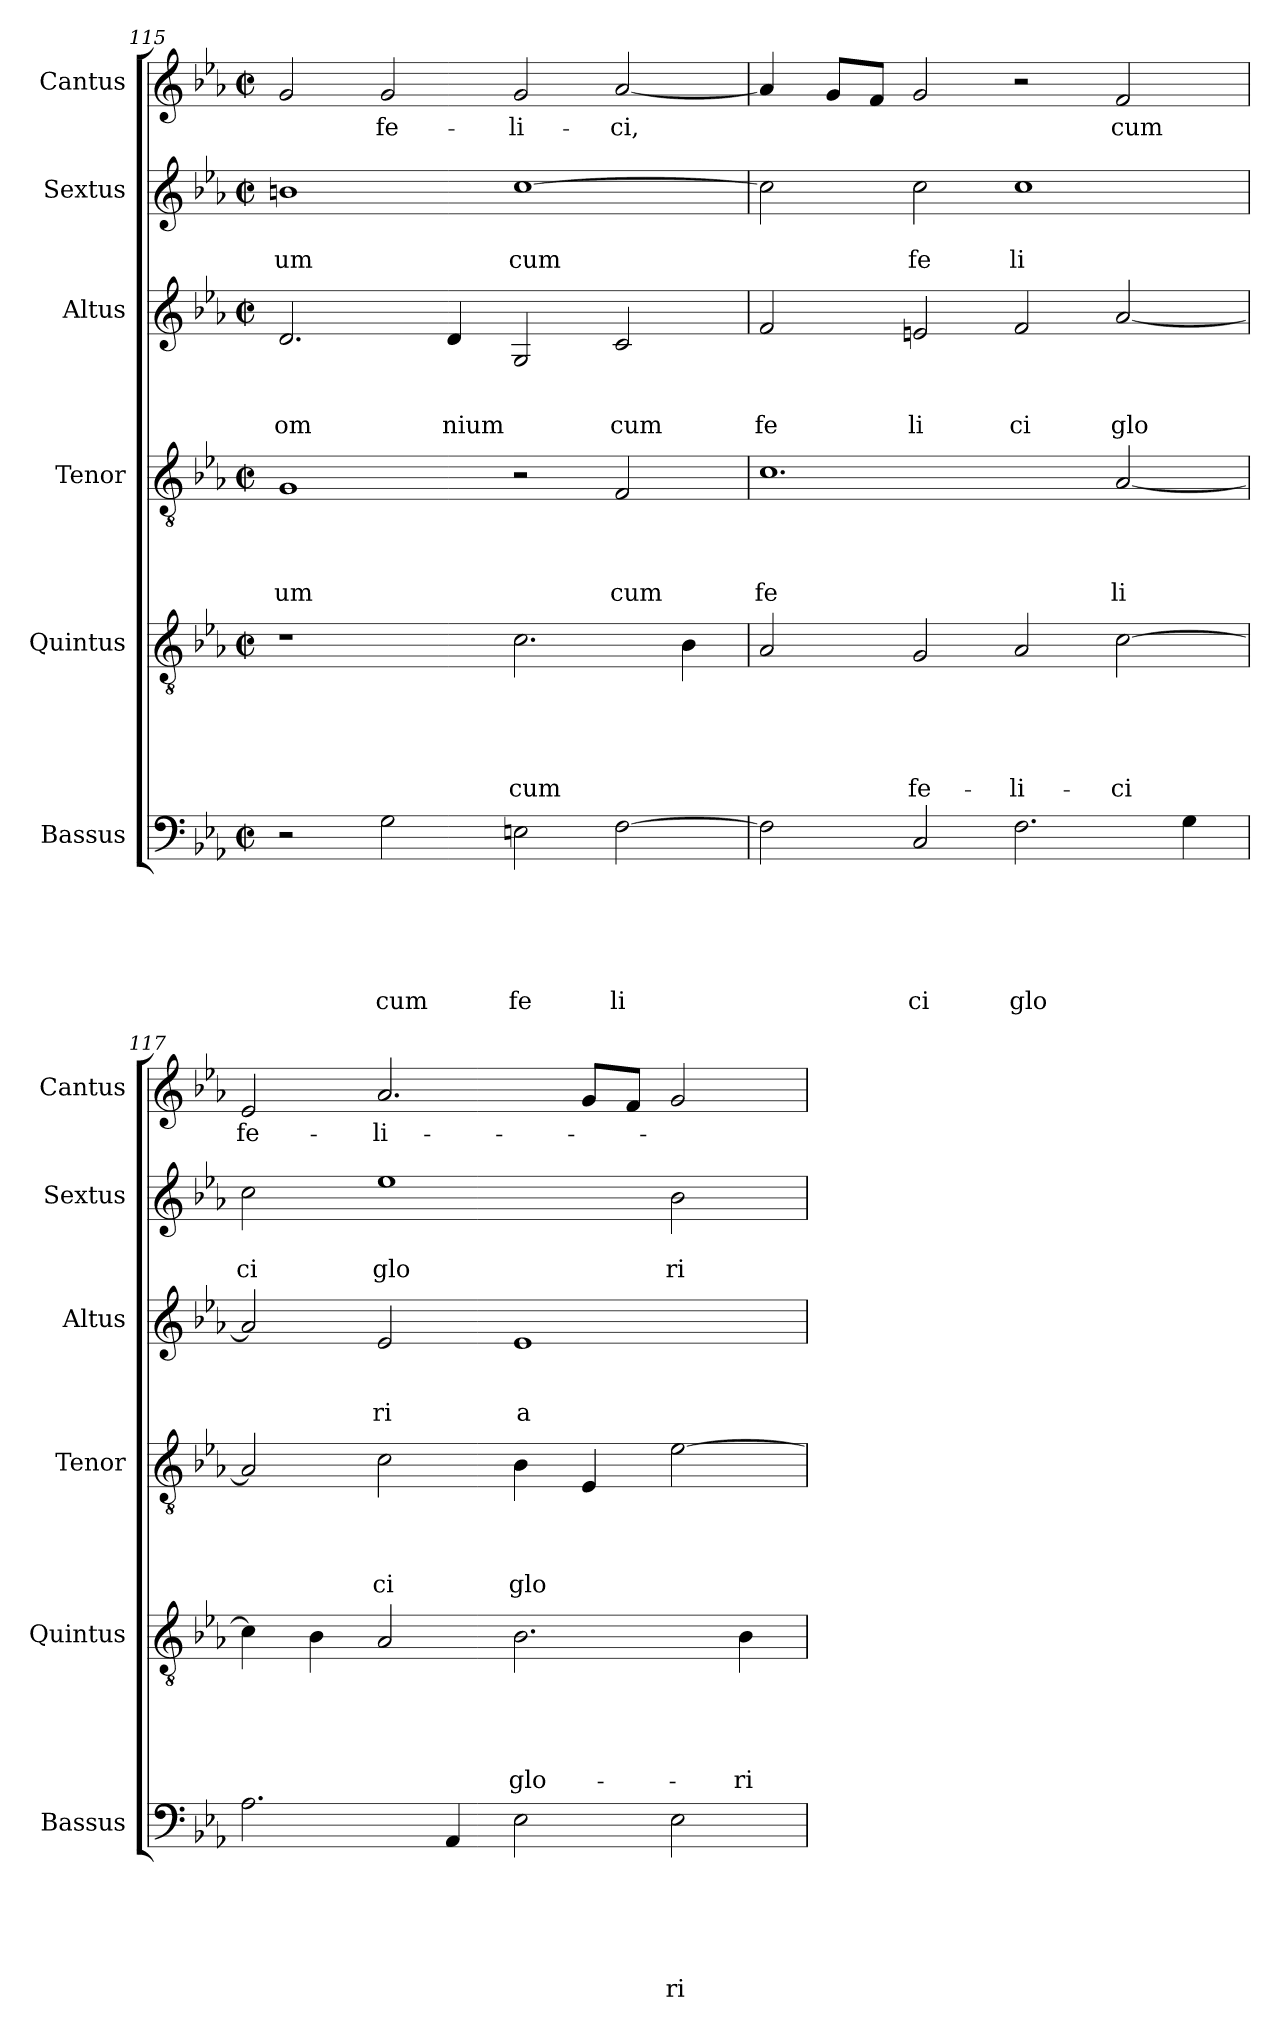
**kern	**text	**text	**text	**text	**text	**text	**kern	**text	**text	**text	**text	**text	**kern	**text	**text	**text	**text	**kern	**text	**text	**text	**kern	**text	**text	**kern	**text
*part6	*part6	*part6	*part6	*part6	*part6	*part6	*part5	*part5	*part5	*part5	*part5	*part5	*part4	*part4	*part4	*part4	*part4	*part3	*part3	*part3	*part3	*part2	*part2	*part2	*part1	*part1
*staff6	*staff6	*staff6	*staff6	*staff6	*staff6	*staff6	*staff5	*staff5	*staff5	*staff5	*staff5	*staff5	*staff4	*staff4	*staff4	*staff4	*staff4	*staff3	*staff3	*staff3	*staff3	*staff2	*staff2	*staff2	*staff1	*staff1
*I"Bassus	*	*	*	*	*	*	*I"Quintus	*	*	*	*	*	*I"Tenor	*	*	*	*	*I"Altus	*	*	*	*I"Sextus	*	*	*I"Cantus	*
*I'Bassus	*	*	*	*	*	*	*I'Quintus	*	*	*	*	*	*I'Tenor	*	*	*	*	*I'Altus	*	*	*	*I'Sextus	*	*	*I'Cantus	*
*clefF4	*	*	*	*	*	*	*clefGv2	*	*	*	*	*	*clefGv2	*	*	*	*	*clefG2	*	*	*	*clefG2	*	*	*clefG2	*
*k[b-e-a-]	*	*	*	*	*	*	*k[b-e-a-]	*	*	*	*	*	*k[b-e-a-]	*	*	*	*	*k[b-e-a-]	*	*	*	*k[b-e-a-]	*	*	*k[b-e-a-]	*
*E-:	*	*	*	*	*	*	*E-:	*	*	*	*	*	*E-:	*	*	*	*	*E-:	*	*	*	*E-:	*	*	*E-:	*
*M2/2	*	*	*	*	*	*	*M2/2	*	*	*	*	*	*M2/2	*	*	*	*	*M2/2	*	*	*	*M2/2	*	*	*M2/2	*
*met(c|)	*	*	*	*	*	*	*met(c|)	*	*	*	*	*	*met(c|)	*	*	*	*	*met(c|)	*	*	*	*met(c|)	*	*	*met(c|)	*
=115	=115	=115	=115	=115	=115	=115	=115	=115	=115	=115	=115	=115	=115	=115	=115	=115	=115	=115	=115	=115	=115	=115	=115	=115	=115	=115
!	!	!	!	!	!	!	!	!	!	!	!	!	!	!	!	!	!LO:LY:b	!	!	!	!LO:LY:b	!	!	!LO:LY:b	!	!
2r	.	.	.	.	.	.	1r	.	.	.	.	.	1G	.	.	.	um	2.d/	.	.	om	1bn	.	um	2g/	.
!	!	!	!	!	!	!LO:LY:b	!	!	!	!	!	!	!	!	!	!	!	!	!	!	!	!	!	!	!	!LO:LY:b
2G\	.	.	.	.	.	cum	.	.	.	.	.	.	.	.	.	.	.	.	.	.	.	.	.	.	2g/	fe-
!	!	!	!	!	!	!	!	!	!	!	!	!	!	!	!	!	!	!	!	!	!LO:LY:b	!	!	!	!	!
.	.	.	.	.	.	.	.	.	.	.	.	.	.	.	.	.	.	4d/	.	.	nium	.	.	.	.	.
!	!	!	!	!	!	!LO:LY:b	!	!	!	!	!	!LO:LY:b	!	!	!	!	!	!	!	!	!	!	!	!LO:LY:b	!	!LO:LY:b
2En\	.	.	.	.	.	fe	2.c\	.	.	.	.	-cum	2r	.	.	.	.	2G/	.	.	.	[>1cc	.	cum	2g/	-li-
!	!	!	!	!	!	!LO:LY:b	!	!	!	!	!	!	!	!	!	!	!LO:LY:b	!	!	!	!LO:LY:b	!	!	!	!	!LO:LY:b
[>2F\	.	.	.	.	.	li	.	.	.	.	.	.	2F/	.	.	.	cum	2c/	.	.	cum	.	.	.	[<2a-/	-ci,
.	.	.	.	.	.	.	4B-\	.	.	.	.	.	.	.	.	.	.	.	.	.	.	.	.	.	.	.
=116	=116	=116	=116	=116	=116	=116	=116	=116	=116	=116	=116	=116	=116	=116	=116	=116	=116	=116	=116	=116	=116	=116	=116	=116	=116	=116
!	!	!	!	!	!	!	!	!	!	!	!	!	!	!	!	!	!LO:LY:b	!	!	!	!LO:LY:b	!	!	!	!	!
2F\]	.	.	.	.	.	.	2A-/	.	.	.	.	.	1.c	.	.	.	fe	2f/	.	.	fe	2cc\]	.	.	4a-/]	.
.	.	.	.	.	.	.	.	.	.	.	.	.	.	.	.	.	.	.	.	.	.	.	.	.	8g/L	.
.	.	.	.	.	.	.	.	.	.	.	.	.	.	.	.	.	.	.	.	.	.	.	.	.	8f/J	.
!	!	!	!	!	!	!LO:LY:b	!	!	!	!	!	!LO:LY:b	!	!	!	!	!	!	!	!	!LO:LY:b	!	!	!LO:LY:b	!	!
2C/	.	.	.	.	.	ci	2G/	.	.	.	.	fe-	.	.	.	.	.	2en/	.	.	li	2cc\	.	fe	2g/	.
!	!	!	!	!	!	!LO:LY:b	!	!	!	!	!	!LO:LY:b	!	!	!	!	!	!	!	!	!LO:LY:b	!	!	!LO:LY:b	!	!
2.F\	.	.	.	.	.	glo	2A-/	.	.	.	.	-li-	.	.	.	.	.	2f/	.	.	ci	1cc	.	li	2r	.
!	!	!	!	!	!	!	!	!	!	!	!	!LO:LY:b	!	!	!	!	!LO:LY:b	!	!	!	!LO:LY:b	!	!	!	!	!LO:LY:b
.	.	.	.	.	.	.	[>2c\	.	.	.	.	-ci	[<2A-/	.	.	.	li	[<2a-/	.	.	glo	.	.	.	2f/	cum
4G\	.	.	.	.	.	.	.	.	.	.	.	.	.	.	.	.	.	.	.	.	.	.	.	.	.	.
=117	=117	=117	=117	=117	=117	=117	=117	=117	=117	=117	=117	=117	=117	=117	=117	=117	=117	=117	=117	=117	=117	=117	=117	=117	=117	=117
!	!	!	!	!	!	!	!	!	!	!	!	!	!	!	!	!	!	!	!	!	!	!	!	!LO:LY:b	!	!LO:LY:b
2.A-\	.	.	.	.	.	.	4c\]	.	.	.	.	.	2A-/]	.	.	.	.	2a-/]	.	.	.	2cc\	.	ci	2e-/	fe-
.	.	.	.	.	.	.	4B-\	.	.	.	.	.	.	.	.	.	.	.	.	.	.	.	.	.	.	.
!	!	!	!	!	!	!	!	!	!	!	!	!	!	!	!	!	!LO:LY:b	!	!	!	!LO:LY:b	!	!	!LO:LY:b	!	!LO:LY:b
.	.	.	.	.	.	.	2A-/	.	.	.	.	.	2c\	.	.	.	ci	2e-/	.	.	ri	1ee-	.	glo	2.a-/	-li-
4AA-/	.	.	.	.	.	.	.	.	.	.	.	.	.	.	.	.	.	.	.	.	.	.	.	.	.	.
!	!	!	!	!	!	!	!	!	!	!	!	!LO:LY:b	!	!	!	!	!LO:LY:b	!	!	!	!LO:LY:b	!	!	!	!	!
2E-\	.	.	.	.	.	.	2.B-\	.	.	.	.	glo-	4B-\	.	.	.	glo	1e-	.	.	a	.	.	.	.	.
.	.	.	.	.	.	.	.	.	.	.	.	.	4E-/	.	.	.	.	.	.	.	.	.	.	.	8g/L	.
.	.	.	.	.	.	.	.	.	.	.	.	.	.	.	.	.	.	.	.	.	.	.	.	.	8f/J	.
!	!	!	!	!	!	!LO:LY:b	!	!	!	!	!	!	!	!	!	!	!	!	!	!	!	!	!	!LO:LY:b	!	!
2E-\	.	.	.	.	.	ri	.	.	.	.	.	.	[>2e-\	.	.	.	.	.	.	.	.	2b-\	.	ri	2g/	.
!	!	!	!	!	!	!	!	!	!	!	!	!LO:LY:b	!	!	!	!	!	!	!	!	!	!	!	!	!	!
.	.	.	.	.	.	.	4B-\	.	.	.	.	-ri-	.	.	.	.	.	.	.	.	.	.	.	.	.	.
=	=	=	=	=	=	=	=	=	=	=	=	=	=	=	=	=	=	=	=	=	=	=	=	=	=	=
*-	*-	*-	*-	*-	*-	*-	*-	*-	*-	*-	*-	*-	*-	*-	*-	*-	*-	*-	*-	*-	*-	*-	*-	*-	*-	*-
